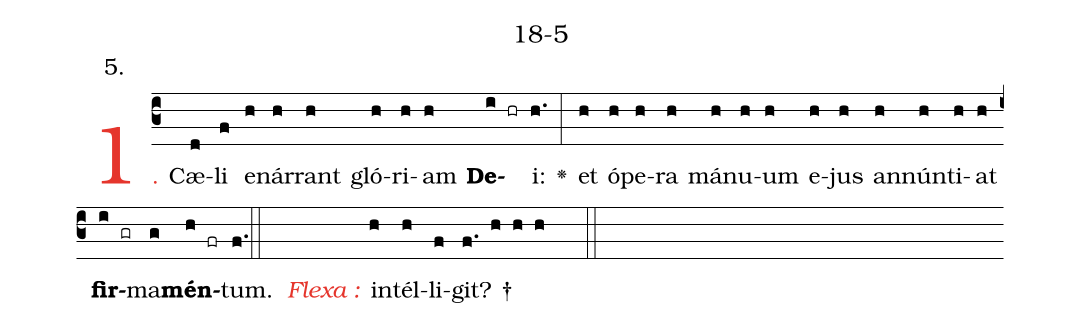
name: 18-5;
annotation: 5.;
%%
(c3)<c>1.</c> Cæ(d)li(f) e(h)nár(h)rant(h) gló(h)ri(h)am(h) <b>De</b>(i hr)i:(h.) <v>\greheightstar</v>(:) et(h) ó(h)pe(h)ra(h) má(h)nu(h)um(h) e(h)jus(h) an(h)nún(h)ti(h)at(h) <b>fir</b>(i gr)ma(g)<b>mén</b>(h fr)tum.(f.) (::   )
<i><c>Flexa :</c></i>(   )  in(h)tél(h)li(f)git? †(f. h h h  ::)

%E(h) u(h) o(i) u(g) a(h) e.(f.) (::)
